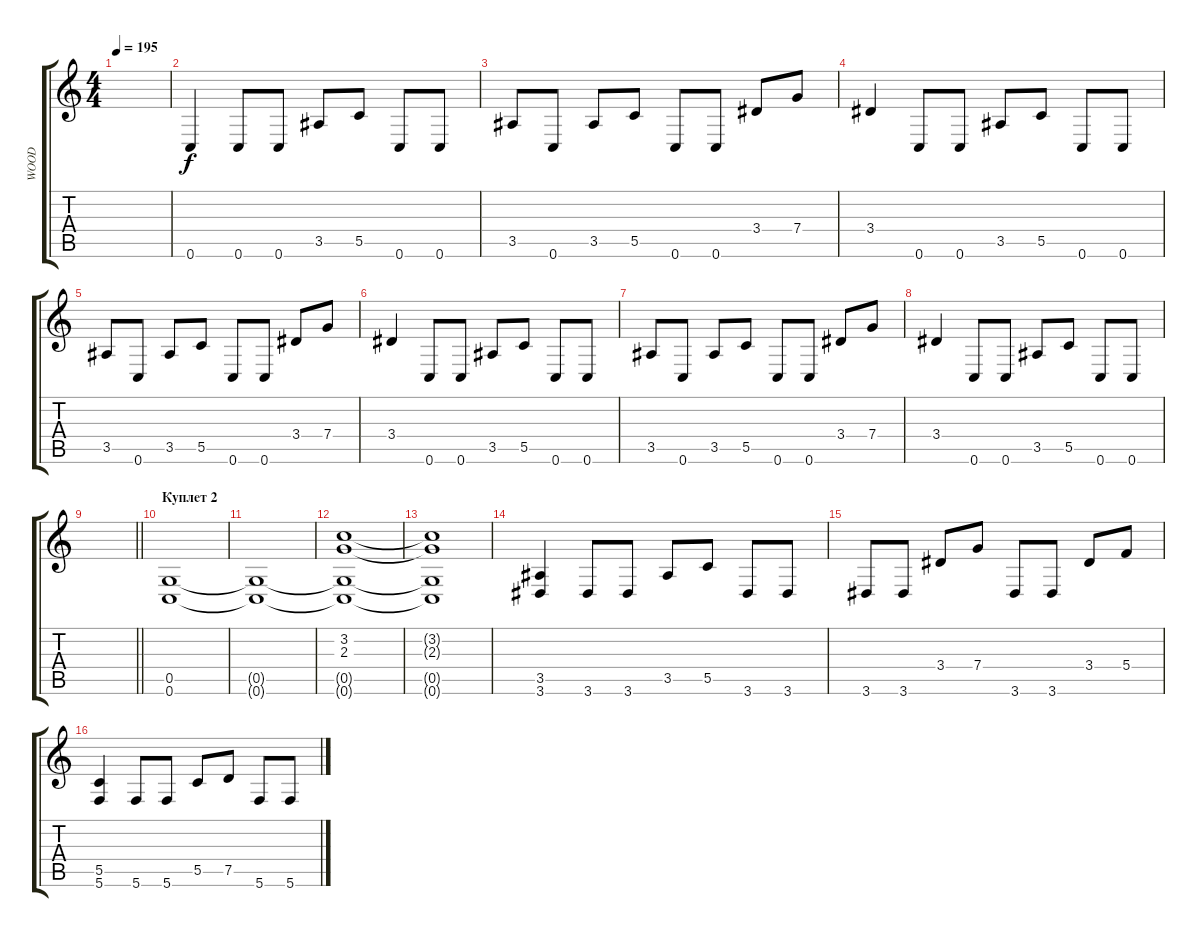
\track ("WOOD" "WOOD") {instrument distortionguitar}
\staff {score tabs}
\tuning (D4 A3 F3 C3 G2 C2) {hide}
\ts (4 4)
\tempo 195
\clef g2
\ks c
|
0.6.4 0.6.8 0.6.8 3.5.8 5.5.8 0.6.8 0.6.8 |
3.5.8 0.6.8 3.5.8 5.5.8 0.6.8 0.6.8 3.4.8 7.4.8 |
3.4.4 0.6.8 0.6.8 3.5.8 5.5.8 0.6.8 0.6.8 |
3.5.8 0.6.8 3.5.8 5.5.8 0.6.8 0.6.8 3.4.8 7.4.8 |
3.4.4 0.6.8 0.6.8 3.5.8 5.5.8 0.6.8 0.6.8 |
3.5.8 0.6.8 3.5.8 5.5.8 0.6.8 0.6.8 3.4.8 7.4.8 |
3.4.4 0.6.8 0.6.8 3.5.8 5.5.8 0.6.8 0.6.8 |
\barLineRight lightlight
|
\section ("" "Куплет 2")
(0.5 0.6).1 |
(0.5{t} 0.6{t}).1 |
(3.2 2.3 0.5{t} 0.6{t}).1 |
(3.2{t} 2.3{t} 0.5{t} 0.6{t}).1 |
(3.5 3.6).4 3.6.8 3.6.8 3.5.8 5.5.8 3.6.8 3.6.8 |
3.6.8 3.6.8 3.4.8 7.4.8 3.6.8 3.6.8 3.4.8 5.4.8 |
(5.5 5.6).4 5.6.8 5.6.8 5.5.8 7.5.8 5.6.8 5.6.8
